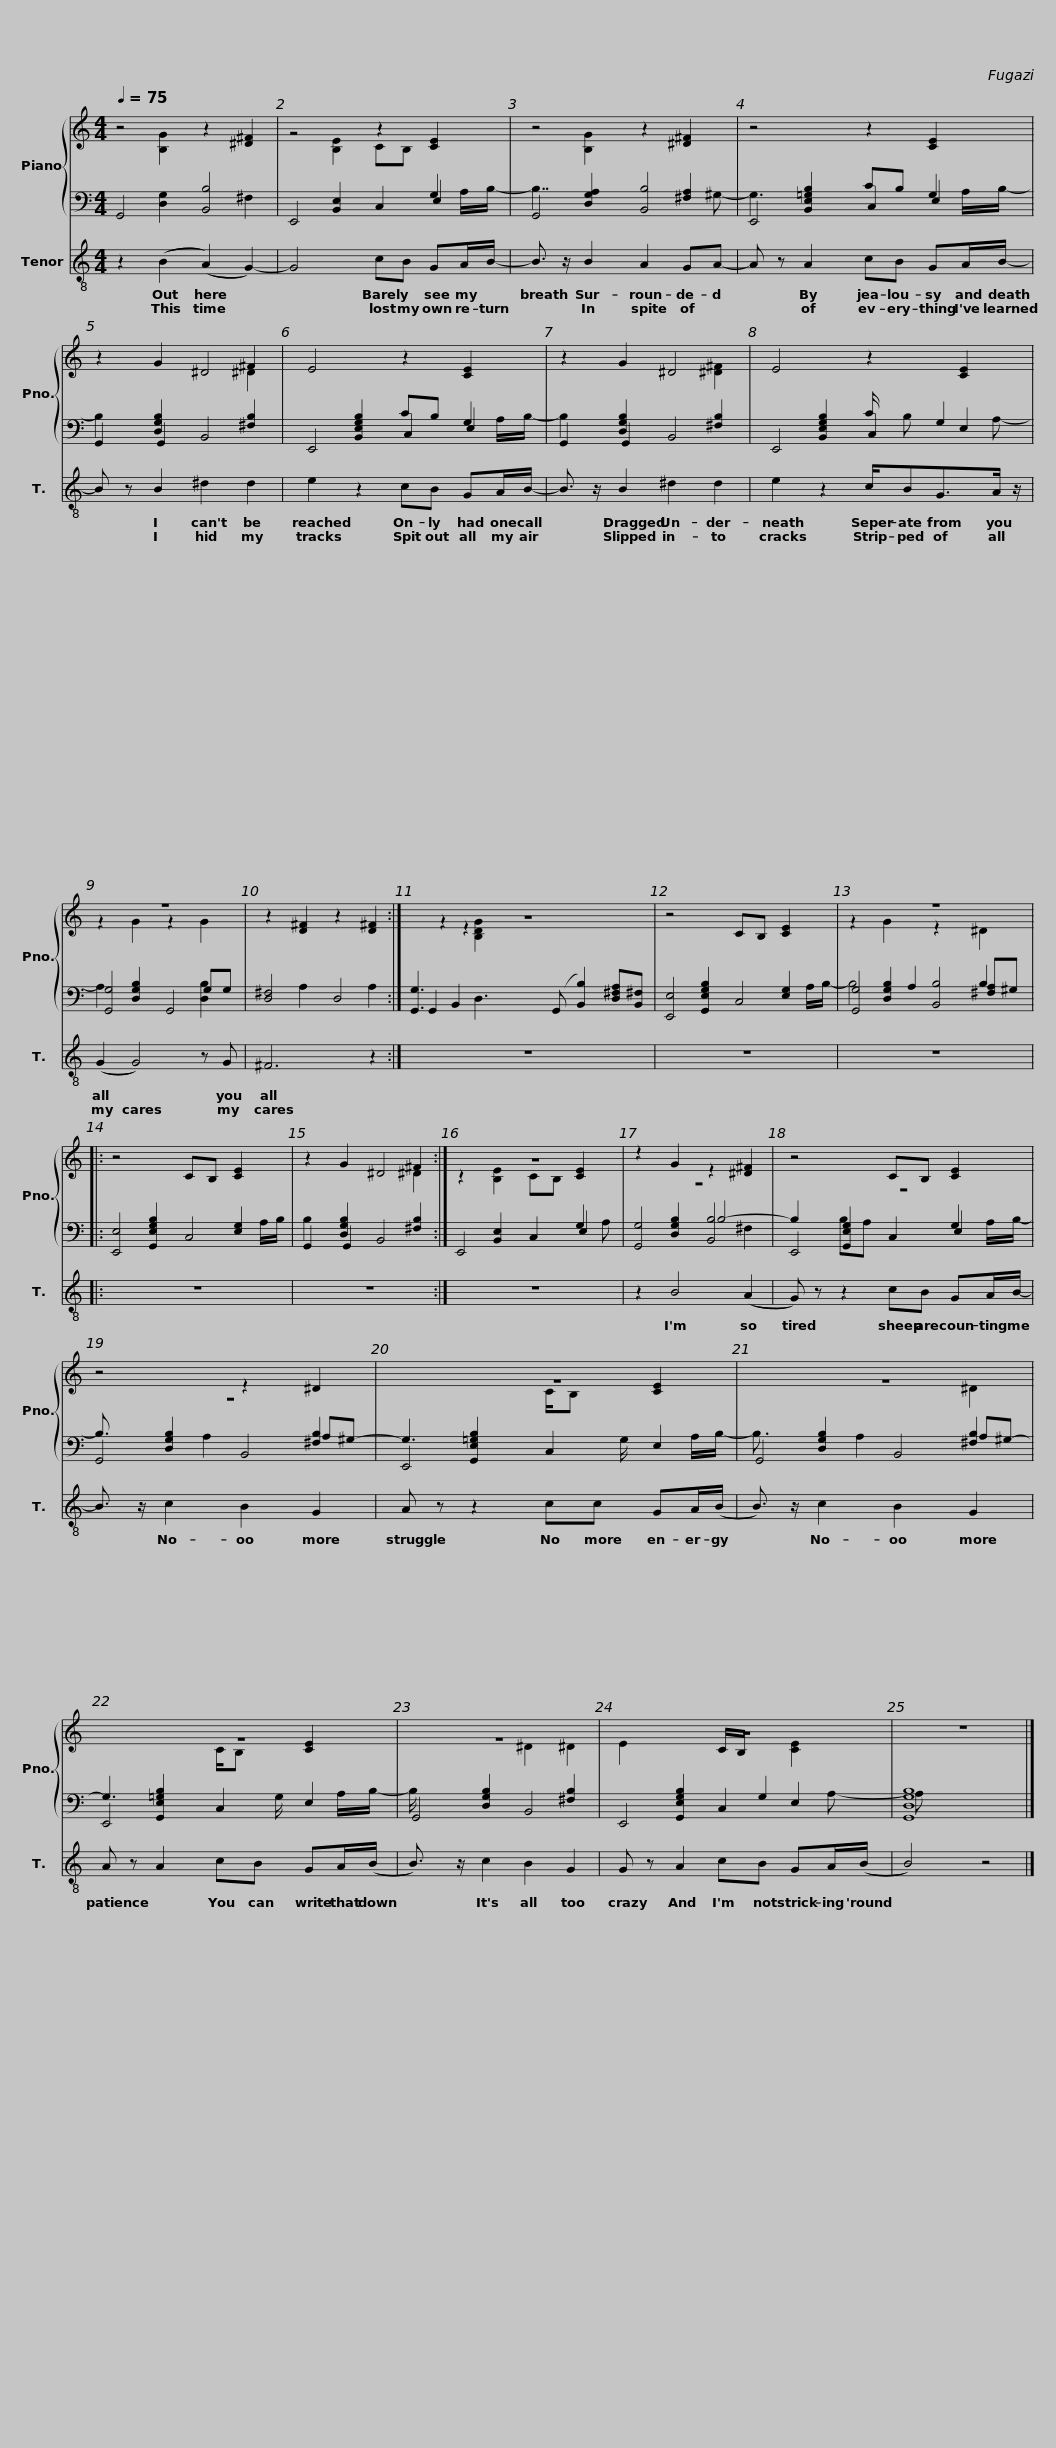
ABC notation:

X:1
%%score { ( 1 2 6 7 ) | ( 3 4 5 8 ) } 9
L:1/8
Q:1/4=75
M:4/4
I:linebreak $
K:C
V:1 treble
V:2 treble
V:6 treble
V:7 treble
V:3 bass
V:4 bass
V:5 bass
V:8 bass
V:9 treble-8
V:1
 z4 z2 [^D^F]2 | z4 z2 [CE]2 | z4 z2 [^D^F]2 |$ z4 z2 [CE]2 | z2 G2 ^D4 | %5
 E4 z2 [CE]2 |$ z2 G2 ^D4 | E4 z2 [CE]2 | z8 | z2 [D^F]2 z2 [D^F]2 :|$ %10
 z8 | z4 CB, [CE]2 | z8 |: z4 CB, [CE]2 | z2 G2 ^D4 :|$ %15
 z8 | z2 G2 z2 [^D^F]2 | z4 CB, [CE]2 | z4 z2 ^D2 |$ z8 | %20
 z8 | z8 |$ z8 | z8 | z8 |] %25
V:2
 x2 [B,G]2 x4 | x2 [B,E]2 CB, x2 | x2 [B,G]2 x4 |$ x8 | x6 ^F2 | %5
 x8 |$ x6 [^D^F]2 | x8 | z2 G2 z2 G2 | x8 :|$ %10
 x/ z2 x11/2 | x8 | z2 G2 z2 ^D2 |: x8 | x6 ^F2 :|$ %15
 x6 [CE]2 | z8 | z8 | z8 |$ x6 [CE]2 | %20
 x6 ^D2 | x6 [CE]2 |$ x4 ^D2 ^D2 | x4 C/B,/ x3 | x8 |] %25
V:3
 G,,4 [B,,B,]4 | E,,4 C,2 E,2 | G,,4 [B,,B,]4 |$ E,,4 C,2 E,2 | G,,2 G,,2 B,,4 | %5
 E,,4 C,2 E,2 |$ G,,2 G,,2 B,,4 | E,,4 C,2 E,2 | [G,,G,]4 G,,4 | [D,^F,]4 D,4 :|$ %10
 [G,,G,]3 (G,, [B,,B,]2) [D,^F,A,][B,,^F,] | [E,,E,]4 C,4 | [G,,G,]4 [B,,B,]4 |: [E,,E,]4 C,4 | G,,2 G,,2 B,,4 :|$ %15
 E,,4 C,2 E,2 | [G,,G,]4 [B,,B,]4 | E,,4 C,2 E,2 | G,,4 B,,4 |$ E,,4 C,2 E,2 | %20
 G,,4 B,,4 | E,,4 C,2 E,2 |$ G,,4 B,,4 | E,,4 C,2 E,2 | [G,,D,G,B,]8 |] %25
V:4
 x2 [D,G,]2 x2 ^F,2 | x2 [B,,E,]2 x2 G,2 | x2 [D,G,A,]2 x2 [^F,A,]2 |$ x2 [B,,E,=G,B,]2 CB, G,2 | x2 [D,G,B,]2 x2 [^F,B,]2 | %5
 x2 [B,,E,G,B,]2 CB, G,2 |$ x2 [D,G,B,]2 x2 [^F,B,]2 | x2 [B,,E,G,B,]2 C/ x G,2 x/ | x2 [D,G,B,]2 x2 G,G, | x2 A,2 x2 A,2 :|$ %10
 x/ G,,2 x11/2 | x2 [G,,E,G,B,]2 x2 [E,G,]2 | x2 [D,G,B,]2 x2 [^F,A,]^G, |: x2 [G,,E,G,B,]2 x2 [E,G,]2 | x2 [D,G,B,]2 x2 [^F,B,]2 :|$ %15
 x2 [B,,E,]2 x2 G,2 | x2 [D,G,B,]2 B,4- | B,2 [G,,E,G,]2 x2 G,2 | x2 [D,G,B,]2 x2 [^F,B,]2 |$ x2 [G,,E,=G,B,]2 x4 | %20
 x2 [D,G,B,]2 x2 [^F,B,]2 | x2 [G,,E,=G,B,]2 x4 |$ x2 [D,G,B,]2 x2 [^F,B,]2 | x2 [G,,E,G,B,]2 x4 | x8 |] %25
V:5
 x8 | x7 A,/B,/- | B,7/2 x7/2 ^G,- |$ G,3 x4 A,/B,/- | B,2 x6 | %5
 x7 A,/B,/- |$ B,2 x6 | x9/2 B, x3/2 A,- | A,2 x4 [D,B,]2 | x8 :|$ %10
 x3/4 B,,2 x21/4 | x8 | x3 A,2 x B,2 |: x8 | B,2 x6 :|$ %15
 x7 A, | x6 ^F,2 | x2 B,A, x3 A,/B,/- | B,3/2 x9/2 A,^G,- |$ G,3 x5 | %20
 x6 A,^G,- | G,3 x5 |$ x8 | x5 G,2 x | x8 |] %25
V:6
 x8 | x8 | x8 |$ x8 | x6 ^D2 | %5
 x8 |$ x8 | x8 | x8 | x8 :|$ %10
 x3/4 z2 x21/4 | x8 | x8 |: x8 | x6 ^D2 :|$ %15
 z2 [B,E]2 CB, x2 | x8 | x8 | x8 |$ x8 | %20
 x8 | x8 |$ x8 | E2 x4 [CE]2 | x8 |] %25
V:7
 x8 | x8 | x8 |$ x8 | x8 | %5
 x8 |$ x8 | x8 | x8 | x8 :|$ %10
 x [B,DG]2 x5 | x8 | x8 |: x8 | x8 :|$ %15
 x8 | x8 | x8 | x8 |$ x4 C/B, x5/2 | %20
 x8 | x4 C/B, x5/2 |$ x8 | x8 | x8 |] %25
V:8
 x8 | x8 | x8 |$ x8 | x8 | %5
 x8 |$ x8 | x8 | x8 | x8 :|$ %10
 x D,3 x4 | x7 A,/B,/- | B,4 x4 |: x7 A,/B,/ | x8 :|$ %15
 x8 | x8 | x8 | x3 A,2 x3 |$ x11/2 G,/ x A,/B,/- | %20
 B,3/2 x3/2 A,2 x3 | x11/2 G,/ x A,/B,/- |$ B,/ x15/2 | x7 A,- | A, x7 |] %25
V:9
 z2 ((B2 ((A2)) G2-)) | G4 cB GA/B/- | B3/2 z/ B2 A2 GA- |$ A z A2 cB GA/B/- | B z B2 ^d2 d2 | %5
 e2 z2 cB GA/B/- |$ B3/2 z/ B2 ^d2 d2 | e2 z2 c/BG>A z/ | ((G2 G4)) z G | ^F6 z2 :|$ %10
 z8 | z8 | z8 |: z8 | z8 :|$ %15
 z8 | z2 B4 ((A2 | G)) z z2 cB GA/B/- | B3/2 z/ c2 B2 G2 |$ A z z2 cc GA/((B/ | %20
 B3/2)) z/ c2 B2 G2 | A z A2 cB GA/((B/ |$ B3/2)) z/ c2 B2 G2 | G z A2 cB GA/((B/ | B4)) z4 |] %25
